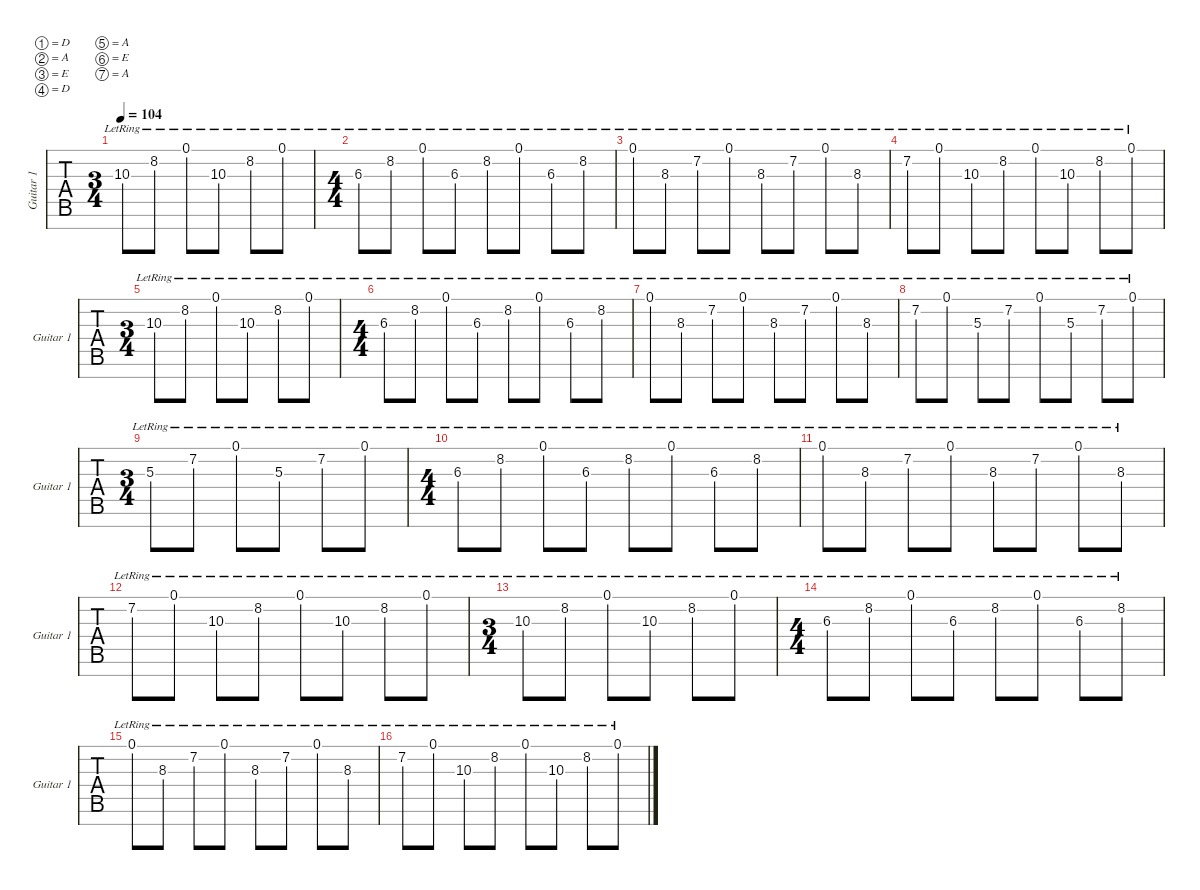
\defaultSystemsLayout 4
\hideDynamics
\bracketExtendMode nobrackets
\singleTrackTrackNamePolicy allsystems
\multiTrackTrackNamePolicy allsystems
\firstSystemTrackNameMode fullname
\otherSystemsTrackNameMode fullname
\otherSystemsTrackNameOrientation horizontal
\track ("Guitar 1" "Guitar 1") {instrument overdrivenguitar}
\staff {tabs}
\tuning (D4 A3 E3 D3 A2 E2 A1)
\ts (3 4)
\tempo 104
\clef g2
\ks c
10.3{lr}.8{dy mf} 8.2{lr}.8 0.1{lr}.8 10.3{lr}.8 8.2{lr}.8 0.1{lr}.8 |
\ts (4 4)
6.3{lr}.8 8.2{lr}.8 0.1{lr}.8 6.3{lr}.8 8.2{lr}.8 0.1{lr}.8 6.3{lr}.8 8.2{lr}.8 |
0.1{lr}.8 8.3{lr}.8 7.2{lr}.8 0.1{lr}.8 8.3{lr}.8 7.2{lr}.8 0.1{lr}.8 8.3{lr}.8 |
7.2{lr}.8 0.1{lr}.8 10.3{lr}.8 8.2{lr}.8 0.1{lr}.8 10.3{lr}.8 8.2{lr}.8 0.1{lr}.8 |
\ts (3 4)
10.3{lr}.8 8.2{lr}.8 0.1{lr}.8 10.3{lr}.8 8.2{lr}.8 0.1{lr}.8 |
\ts (4 4)
6.3{lr}.8 8.2{lr}.8 0.1{lr}.8 6.3{lr}.8 8.2{lr}.8 0.1{lr}.8 6.3{lr}.8 8.2{lr}.8 |
0.1{lr}.8 8.3{lr}.8 7.2{lr}.8 0.1{lr}.8 8.3{lr}.8 7.2{lr}.8 0.1{lr}.8 8.3{lr}.8 |
7.2{lr}.8 0.1{lr}.8 5.3{lr}.8 7.2{lr}.8 0.1{lr}.8 5.3{lr}.8 7.2{lr}.8 0.1{lr}.8 |
\ts (3 4)
5.3{lr}.8 7.2{lr}.8 0.1{lr}.8 5.3{lr}.8 7.2{lr}.8 0.1{lr}.8 |
\ts (4 4)
6.3{lr}.8 8.2{lr}.8 0.1{lr}.8 6.3{lr}.8 8.2{lr}.8 0.1{lr}.8 6.3{lr}.8 8.2{lr}.8 |
0.1{lr}.8 8.3{lr}.8 7.2{lr}.8 0.1{lr}.8 8.3{lr}.8 7.2{lr}.8 0.1{lr}.8 8.3{lr}.8 |
7.2{lr}.8 0.1{lr}.8 10.3{lr}.8 8.2{lr}.8 0.1{lr}.8 10.3{lr}.8 8.2{lr}.8 0.1{lr}.8 |
\ts (3 4)
10.3{lr}.8 8.2{lr}.8 0.1{lr}.8 10.3{lr}.8 8.2{lr}.8 0.1{lr}.8 |
\ts (4 4)
6.3{lr}.8 8.2{lr}.8 0.1{lr}.8 6.3{lr}.8 8.2{lr}.8 0.1{lr}.8 6.3{lr}.8 8.2{lr}.8 |
0.1{lr}.8 8.3{lr}.8 7.2{lr}.8 0.1{lr}.8 8.3{lr}.8 7.2{lr}.8 0.1{lr}.8 8.3{lr}.8 |
7.2{lr}.8 0.1{lr}.8 10.3{lr}.8 8.2{lr}.8 0.1{lr}.8 10.3{lr}.8 8.2{lr}.8 0.1{lr}.8
